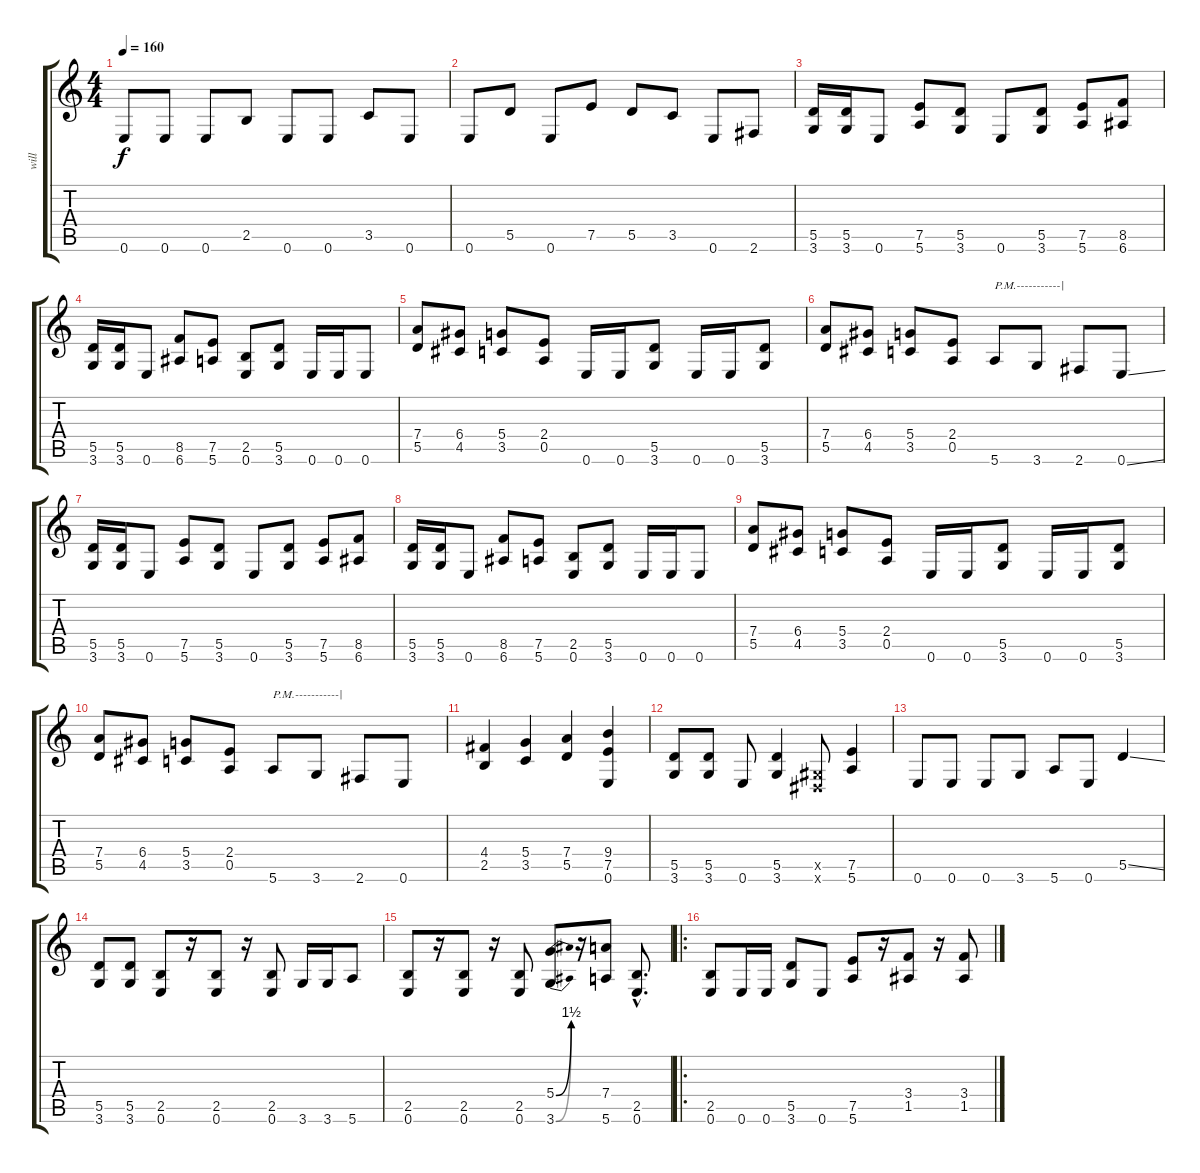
\track ("will" "will") {instrument distortionguitar}
\staff {score tabs}
\tuning (E4 B3 G3 D3 A2 E2) {hide}
\ts (4 4)
\tempo 160
\clef g2
\ks c
0.6.8{dy f} 0.6.8 0.6.8 2.5.8 0.6.8 0.6.8 3.5.8 0.6.8 |
0.6.8 5.5.8 0.6.8 7.5.8 5.5.8 3.5.8 0.6.8 2.6.8 |
(5.5 3.6).16 (5.5 3.6).16 0.6.8 (7.5 5.6).8 (5.5 3.6).8 0.6.8 (5.5 3.6).8 (7.5 5.6).8 (8.5 6.6).8 |
(5.5 3.6).16 (5.5 3.6).16 0.6.8 (8.5 6.6).8 (7.5 5.6).8 (2.5 0.6).8 (5.5 3.6).8 0.6.16 0.6.16 0.6.8 |
(7.4 5.5).8 (6.4 4.5).8 (5.4 3.5).8 (2.4 0.5).8 0.6.16 0.6.16 (5.5 3.6).8 0.6.16 0.6.16 (5.5 3.6).8 |
(7.4 5.5).8 (6.4 4.5).8 (5.4 3.5).8 (2.4 0.5).8 5.6.8{txt "P.M.-----------|"} 3.6.8 2.6.8 0.6{ss}.8 |
(5.5 3.6).16 (5.5 3.6).16 0.6.8 (7.5 5.6).8 (5.5 3.6).8 0.6.8 (5.5 3.6).8 (7.5 5.6).8 (8.5 6.6).8 |
(5.5 3.6).16 (5.5 3.6).16 0.6.8 (8.5 6.6).8 (7.5 5.6).8 (2.5 0.6).8 (5.5 3.6).8 0.6.16 0.6.16 0.6.8 |
(7.4 5.5).8 (6.4 4.5).8 (5.4 3.5).8 (2.4 0.5).8 0.6.16 0.6.16 (5.5 3.6).8 0.6.16 0.6.16 (5.5 3.6).8 |
(7.4 5.5).8 (6.4 4.5).8 (5.4 3.5).8 (2.4 0.5).8 5.6.8{txt "P.M.-----------|"} 3.6.8 2.6.8 0.6.8 |
(4.4 2.5).4 (5.4 3.5).4 (7.4 5.5).4 (9.4 7.5 0.6).4 |
(5.5 3.6).8 (5.5 3.6).8 0.6.8 (5.5 3.6).4 (-1.5{x} -1.6{x}).8 (7.5 5.6).4 |
0.6.8 0.6.8 0.6.8 3.6.8 5.6.8 0.6.8 5.5{ss}.4 |
(5.5 3.6).8 (5.5 3.6).8 (2.5 0.6).8 r.16 (2.5 0.6).8 r.16 (2.5 0.6).8 3.6.16 3.6.16 5.6.8 |
(2.5 0.6).8 r.16 (2.5 0.6).8 r.16 (2.5 0.6).8 (5.4{be (bend 0 0 60 6)} 3.6{be (bend 0 0 60 6)}).8 r.16 (7.4 5.6).8 (2.5{hac} 0.6{hac}).8{d} |
\ro
(2.5 0.6).8 0.6.16 0.6.16 (5.5 3.6).8 0.6.8 (7.5 5.6).8 r.16 (3.4 1.5).8 r.16 (3.4 1.5).8
